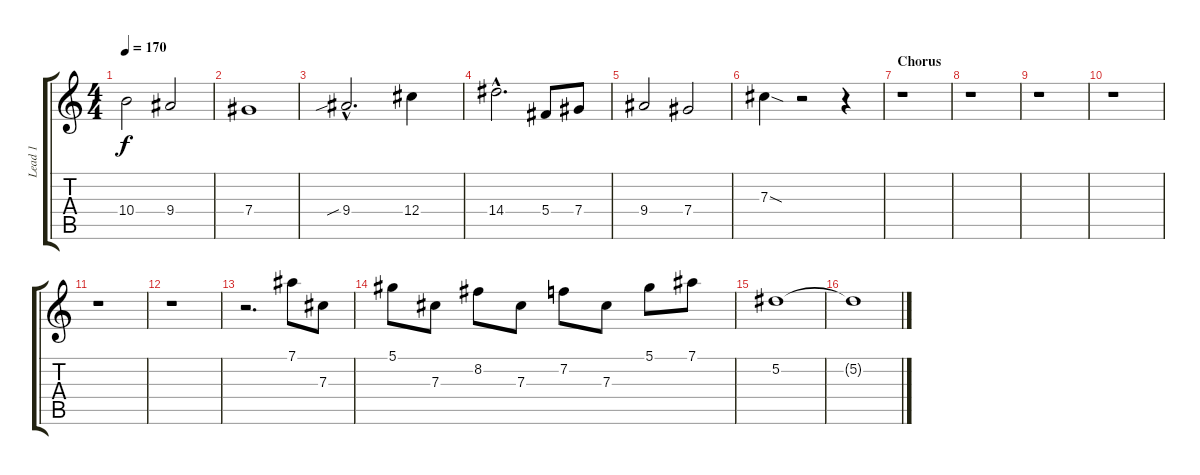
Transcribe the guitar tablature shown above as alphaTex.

\track ("Lead 1" "Lead 1") {instrument overdrivenguitar}
\staff {score tabs}
\tuning (Eb4 Bb3 Gb3 Db3 Ab2 Eb2) {hide}
\ts (4 4)
\section ("" "")
\tempo 170
\clef g2
\ks c
10.4.2{dy f} 9.4.2 |
7.4.1 |
9.4{sib hac}.2{d} 12.4.4 |
14.4{hac}.2{d} 5.4.8 7.4.8 |
9.4.2 7.4.2 |
7.3{sod}.4 r.2 r.4 |
\section ("" "Chorus")
r.1 |
r.1 |
r.1 |
r.1 |
r.1 |
r.1 |
r.2{d} 7.1.8 7.3.8 |
5.1.8 7.3.8 8.2.8 7.3.8 7.2.8 7.3.8 5.1.8 7.1.8 |
5.2.1 |
5.2{t}.1
